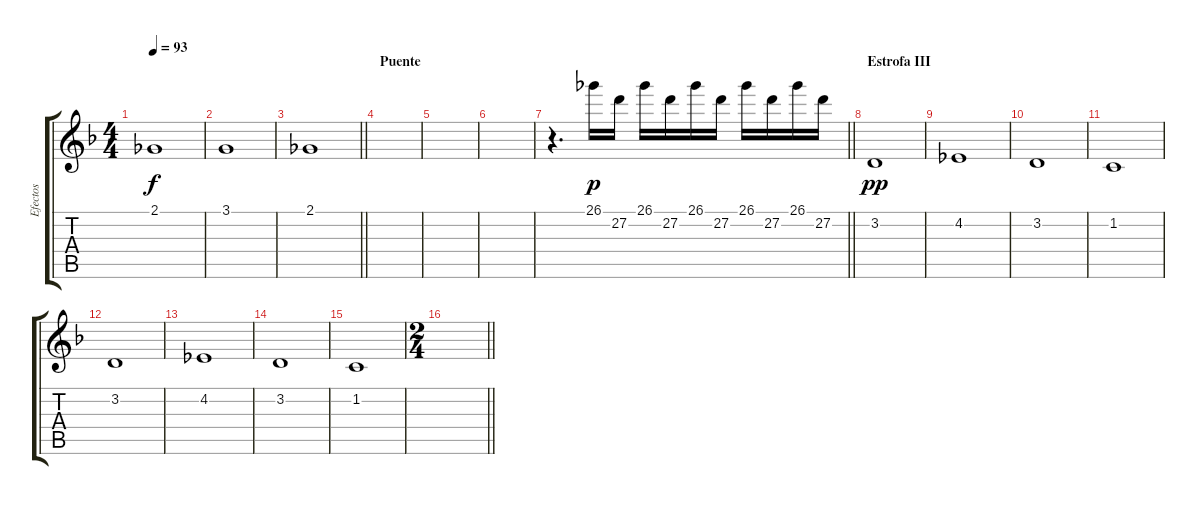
\track ("Efectos" "Efectos") {instrument oboe}
\staff {score tabs}
\tuning (E4 B3 G3 D3 A2 E2) {hide}
\ts (4 4)
\tempo 93
\clef g2
\ks dminor
2.1.1{dy f} |
3.1.1 |
\barLineRight lightlight
2.1.1 |
\section ("" "Puente")
|
|
|
\barLineRight lightlight
r.4{d instrument oboe} 26.1.16{dy p} 27.2.16 26.1.16 27.2.16 26.1.16 27.2.16 26.1.16 27.2.16 26.1.16 27.2.16 |
\section ("" "Estrofa III")
3.2.1{dy pp instrument choiraahs} |
4.2.1 |
3.2.1 |
1.2.1 |
3.2.1 |
4.2.1 |
3.2.1 |
1.2.1 |
\ts (2 4)
\barLineRight lightlight
